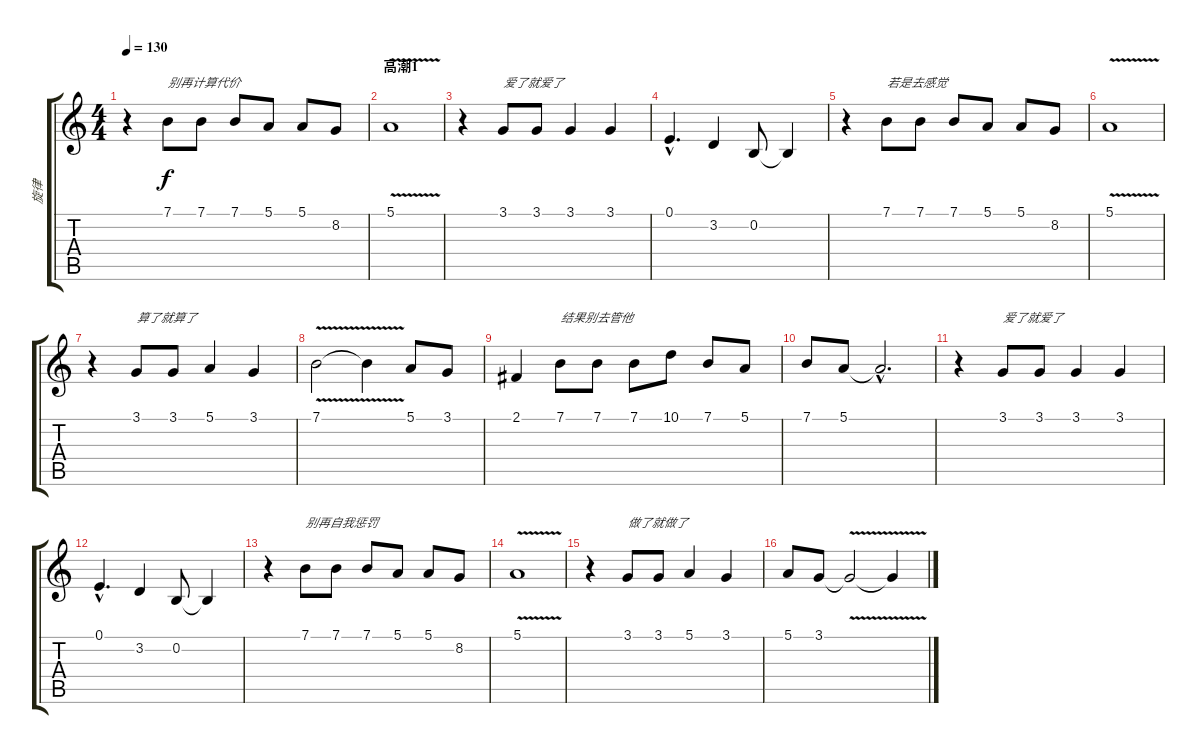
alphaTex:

\track ("旋律" "旋律") {instrument electricgrandpiano}
\staff {score tabs}
\tuning (E4 B3 G3 D3 A2 E2) {hide}
\ts (4 4)
\tempo 130
\clef g2
\ks c
r.4{dy f} 7.1.8{txt "别再计算代价"} 7.1.8 7.1.8 5.1.8 5.1.8 8.2.8 |
\section ("" "高潮1")
5.1{v}.1 |
r.4 3.1.8{txt "爱了就爱了"} 3.1.8 3.1.4 3.1.4 |
0.1{hac}.4{d} 3.2.4 0.2.8 0.2{t}.4 |
r.4 7.1.8{txt "若是去感觉"} 7.1.8 7.1.8 5.1.8 5.1.8 8.2.8 |
5.1{v}.1 |
r.4 3.1.8{txt "算了就算了"} 3.1.8 5.1.4 3.1.4 |
7.1{v}.2 7.1{t}.4 5.1.8 3.1.8 |
2.1.4 7.1.8{txt "结果别去管他"} 7.1.8 7.1.8 10.1.8 7.1.8 5.1.8 |
7.1.8 5.1.8 5.1{hac t}.2{d} |
r.4 3.1.8{txt "爱了就爱了"} 3.1.8 3.1.4 3.1.4 |
0.1{hac}.4{d} 3.2.4 0.2.8 0.2{t}.4 |
r.4 7.1.8{txt "别再自我惩罚"} 7.1.8 7.1.8 5.1.8 5.1.8 8.2.8 |
5.1{v}.1 |
r.4 3.1.8{txt "做了就做了"} 3.1.8 5.1.4 3.1.4 |
5.1.8 3.1.8 3.1{v t}.2 3.1{t}.4
